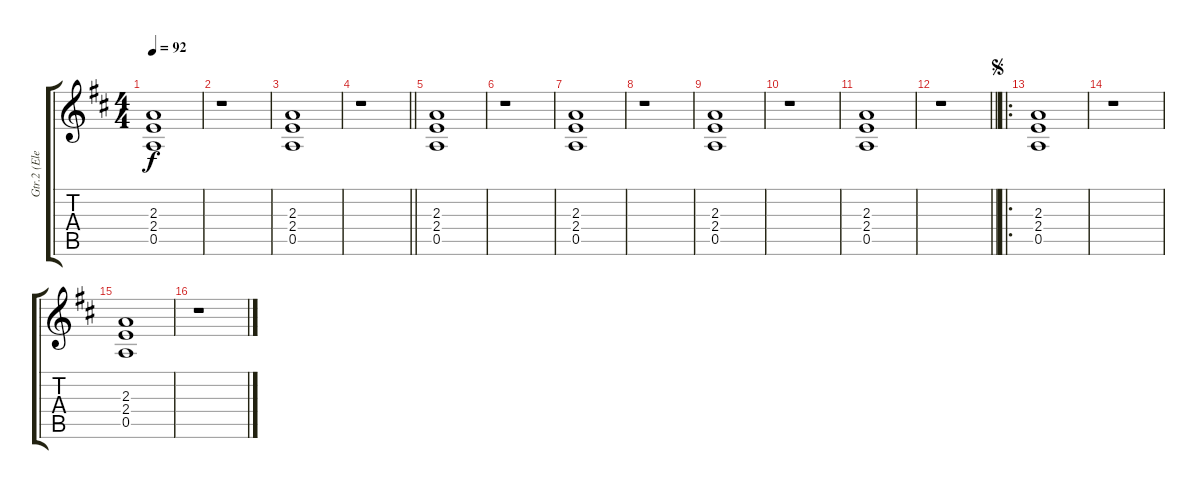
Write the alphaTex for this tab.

\track ("Gtr.2 (Elec.)" "Gtr.2 (Ele") {instrument distortionguitar}
\staff {score tabs}
\tuning (E4 B3 G3 D3 A2 E2) {hide}
\ts (4 4)
\tempo 92
\clef g2
\ks d
(2.3 2.4 0.5).1{dy f instrument distortionguitar} |
r.1 |
(2.3 2.4 0.5).1 |
\barLineRight lightlight
r.1 |
(2.3 2.4 0.5).1 |
r.1 |
(2.3 2.4 0.5).1 |
r.1 |
(2.3 2.4 0.5).1 |
r.1 |
(2.3 2.4 0.5).1 |
\barLineRight lightlight
r.1 |
\ro
\jump segno
(2.3 2.4 0.5).1 |
r.1 |
(2.3 2.4 0.5).1 |
r.1
